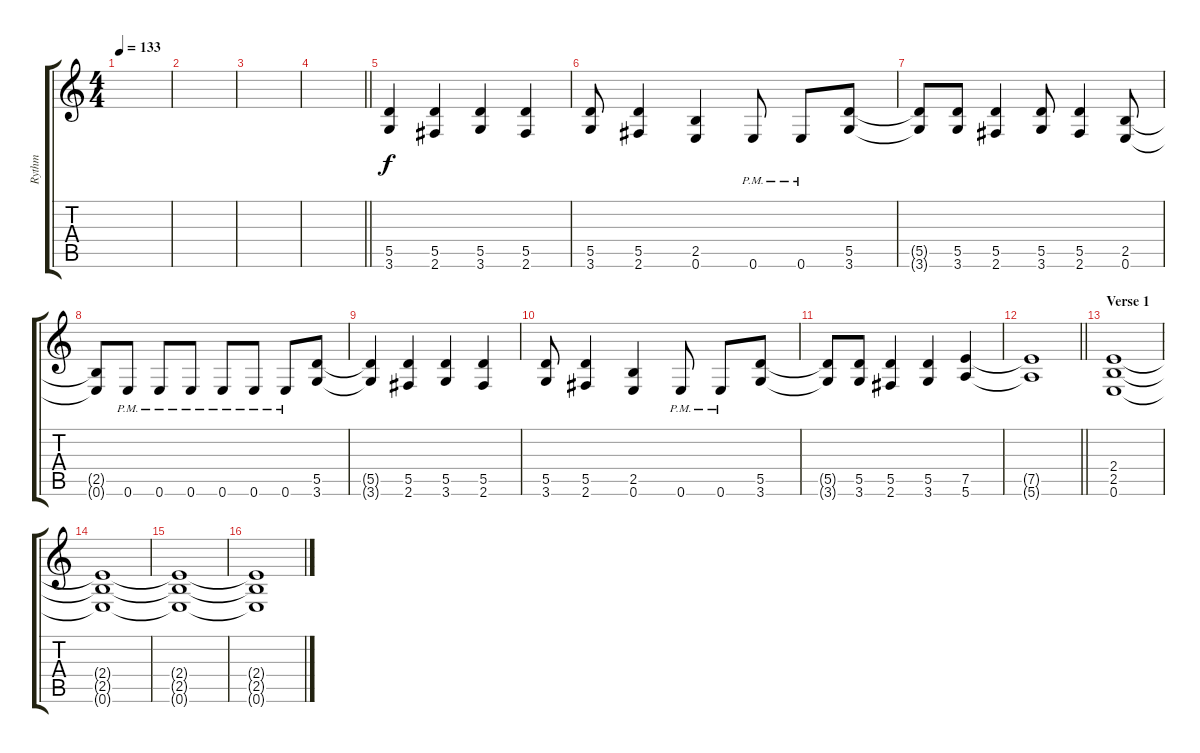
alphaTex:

\track ("Rythm" "Rythm") {instrument distortionguitar}
\staff {score tabs}
\tuning (E4 B3 G3 D3 A2 E2) {hide}
\ts (4 4)
\tempo 133
\clef g2
\ks c
|
|
|
\barLineRight lightlight
|
(5.5 3.6).4 (5.5 2.6).4 (5.5 3.6).4 (5.5 2.6).4 |
(5.5 3.6).8 (5.5 2.6).4 (2.5 0.6).4 0.6{pm}.8 0.6{pm}.8 (5.5 3.6).8 |
(5.5{t} 3.6{t}).8 (5.5 3.6).8 (5.5 2.6).4 (5.5 3.6).8 (5.5 2.6).4 (2.5 0.6).8 |
(2.5{t} 0.6{t}).8 0.6{pm}.8 0.6{pm}.8 0.6{pm}.8 0.6{pm}.8 0.6{pm}.8 0.6{pm}.8 (5.5 3.6).8 |
(5.5{t} 3.6{t}).4 (5.5 2.6).4 (5.5 3.6).4 (5.5 2.6).4 |
(5.5 3.6).8 (5.5 2.6).4 (2.5 0.6).4 0.6{pm}.8 0.6{pm}.8 (5.5 3.6).8 |
(5.5{t} 3.6{t}).8 (5.5 3.6).8 (5.5 2.6).4 (5.5 3.6).4 (7.5 5.6).4 |
\barLineRight lightlight
(7.5{t} 5.6{t}).1 |
\section ("" "Verse 1")
(2.4 2.5 0.6).1{volume 0} |
(2.4{t} 2.5{t} 0.6{t}).1 |
(2.4{t} 2.5{t} 0.6{t}).1 |
(2.4{t} 2.5{t} 0.6{t}).1
